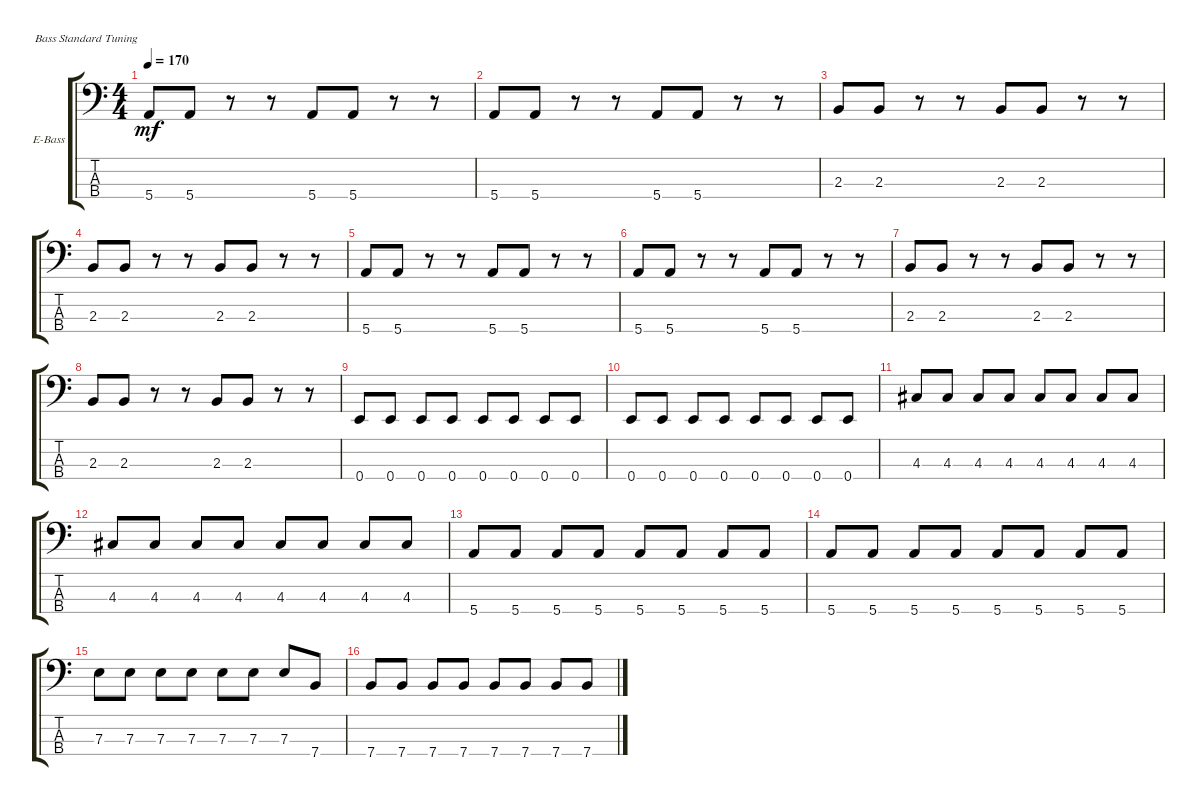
\defaultSystemsLayout 4
\bracketExtendMode groupsimilarinstruments
\firstSystemTrackNameOrientation horizontal
\otherSystemsTrackNameOrientation horizontal
\track ("Electric Bass" "E-Bass") {instrument electricbassfinger}
\staff {score tabs}
\tuning (G2 D2 A1 E1)
\ts (4 4)
\tempo 170
\clef f4
\scale
0.487395
\ks c
5.4.8{dy mf instrument electricbassfinger} 5.4.8 r.8 r.8 5.4.8 5.4.8 r.8 r.8 |
\scale
0.256303 5.4.8 5.4.8 r.8 r.8 5.4.8 5.4.8 r.8 r.8 |
\scale
0.256303 2.3.8 2.3.8 r.8 r.8 2.3.8 2.3.8 r.8 r.8 |
\scale
0.333333 2.3.8 2.3.8 r.8 r.8 2.3.8 2.3.8 r.8 r.8 |
\scale
0.333333 5.4.8 5.4.8 r.8 r.8 5.4.8 5.4.8 r.8 r.8 |
\scale
0.333333 5.4.8 5.4.8 r.8 r.8 5.4.8 5.4.8 r.8 r.8 |
\scale
0.333333 2.3.8 2.3.8 r.8 r.8 2.3.8 2.3.8 r.8 r.8 |
\scale
0.333333 2.3.8 2.3.8 r.8 r.8 2.3.8 2.3.8 r.8 r.8 |
\scale
0.333333 0.4.8 0.4.8 0.4.8 0.4.8 0.4.8 0.4.8 0.4.8 0.4.8 |
\scale
0.333333 0.4.8 0.4.8 0.4.8 0.4.8 0.4.8 0.4.8 0.4.8 0.4.8 |
\scale
0.333333 4.3.8 4.3.8 4.3.8 4.3.8 4.3.8 4.3.8 4.3.8 4.3.8 |
\scale
0.333333 4.3.8 4.3.8 4.3.8 4.3.8 4.3.8 4.3.8 4.3.8 4.3.8 |
\scale
0.333333 5.4.8 5.4.8 5.4.8 5.4.8 5.4.8 5.4.8 5.4.8 5.4.8 |
\scale
0.333333 5.4.8 5.4.8 5.4.8 5.4.8 5.4.8 5.4.8 5.4.8 5.4.8 |
\scale
0.333333 7.3.8 7.3.8 7.3.8 7.3.8 7.3.8 7.3.8 7.3.8 7.4.8 |
\scale
0.333333 7.4.8 7.4.8 7.4.8 7.4.8 7.4.8 7.4.8 7.4.8 7.4.8
